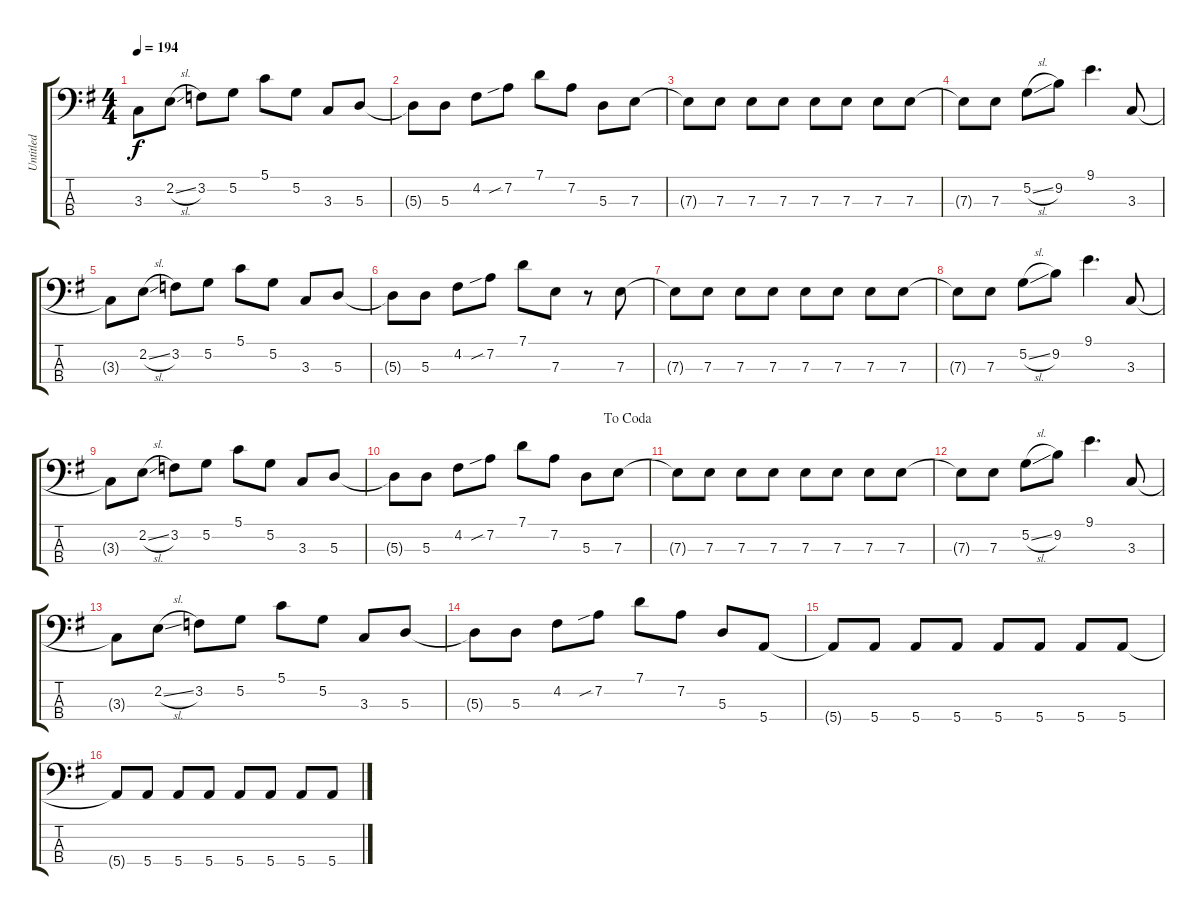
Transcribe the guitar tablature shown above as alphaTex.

\track ("Untitled" "Untitled") {instrument electricbassfinger}
\staff {score tabs}
\tuning (G2 D2 A1 E1) {hide}
\ts (4 4)
\tempo 194
\clef f4
\ks g
3.3{t}.8{dy f} 2.2{sl}.8 3.2.8 5.2.8 5.1.8 5.2.8 3.3.8 5.3.8 |
5.3{t}.8 5.3.8 4.2.8 7.2{sib}.8 7.1.8 7.2.8 5.3.8 7.3.8 |
7.3{t}.8 7.3.8 7.3.8 7.3.8 7.3.8 7.3.8 7.3.8 7.3.8 |
7.3{t}.8 7.3.8 5.2{sl}.8 9.2.8 9.1.4{d} 3.3.8 |
3.3{t}.8 2.2{sl}.8 3.2.8 5.2.8 5.1.8 5.2.8 3.3.8 5.3.8 |
5.3{t}.8 5.3.8 4.2.8 7.2{sib}.8 7.1.8 7.3.8 r.8 7.3.8 |
7.3{t}.8 7.3.8 7.3.8 7.3.8 7.3.8 7.3.8 7.3.8 7.3.8 |
7.3{t}.8 7.3.8 5.2{sl}.8 9.2.8 9.1.4{d} 3.3.8 |
3.3{t}.8 2.2{sl}.8 3.2.8 5.2.8 5.1.8 5.2.8 3.3.8 5.3.8 |
\jump dacoda
5.3{t}.8 5.3.8 4.2.8 7.2{sib}.8 7.1.8 7.2.8 5.3.8 7.3.8 |
7.3{t}.8 7.3.8 7.3.8 7.3.8 7.3.8 7.3.8 7.3.8 7.3.8 |
7.3{t}.8 7.3.8 5.2{sl}.8 9.2.8 9.1.4{d} 3.3.8 |
3.3{t}.8 2.2{sl}.8 3.2.8 5.2.8 5.1.8 5.2.8 3.3.8 5.3.8 |
5.3{t}.8 5.3.8 4.2.8 7.2{sib}.8 7.1.8 7.2.8 5.3.8 5.4.8 |
5.4{t}.8 5.4.8 5.4.8 5.4.8 5.4.8 5.4.8 5.4.8 5.4.8 |
5.4{t}.8 5.4.8 5.4.8 5.4.8 5.4.8 5.4.8 5.4.8 5.4.8
